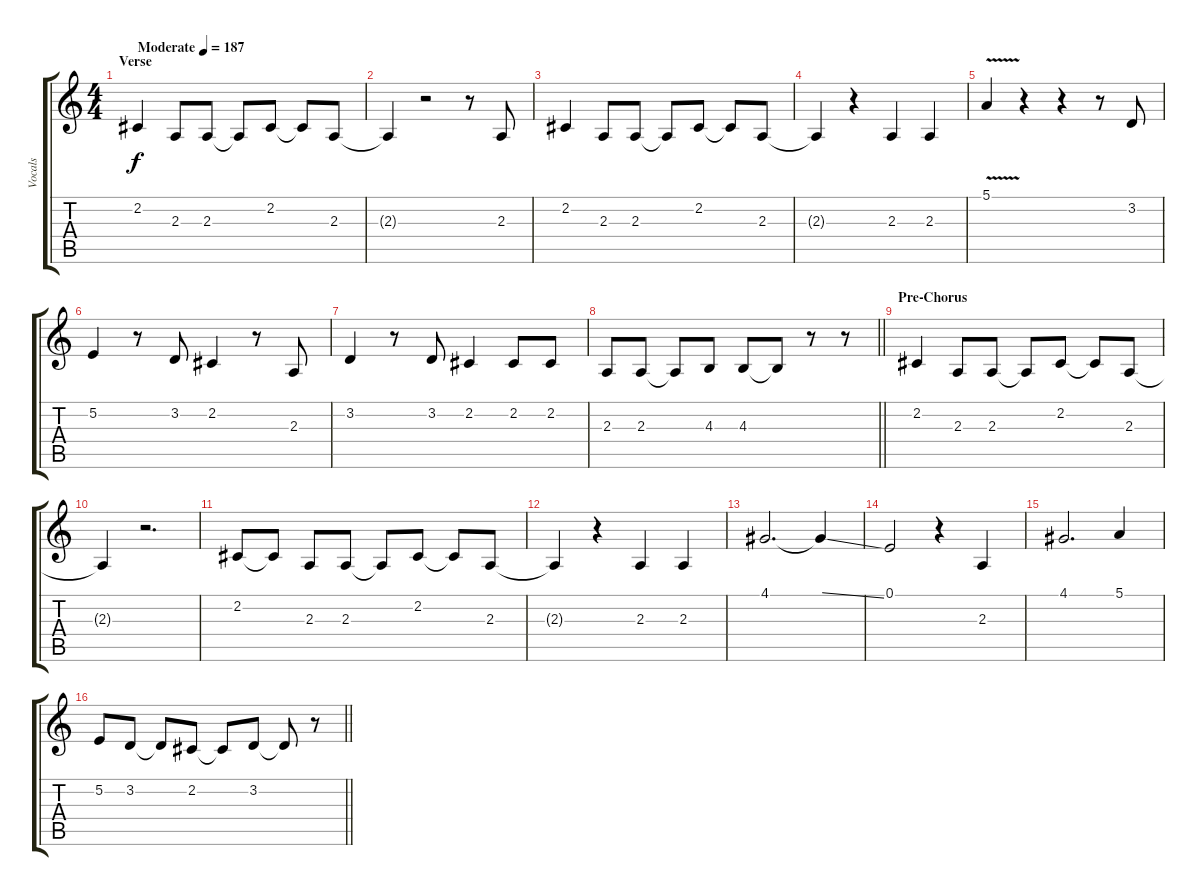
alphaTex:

\track ("Vocals" "Vocals") {instrument tenorsax}
\staff {score tabs}
\tuning (E4 B3 G3 D3 A2 E2) {hide}
\ts (4 4)
\section ("" "Verse")
\tempo (187 "Moderate")
\clef g2
\ks c
2.2.4{dy f instrument tenorsax} 2.3.8 2.3.8 2.3{t}.8 2.2.8 2.2{t}.8 2.3.8 |
2.3{t}.4 r.2 r.8 2.3.8 |
2.2.4 2.3.8 2.3.8 2.3{t}.8 2.2.8 2.2{t}.8 2.3.8 |
2.3{t}.4 r.4 2.3.4 2.3.4 |
5.1{v}.4 r.4 r.4 r.8 3.2.8 |
5.2.4 r.8 3.2.8 2.2.4 r.8 2.3.8 |
3.2.4 r.8 3.2.8 2.2.4 2.2.8 2.2.8 |
\barLineRight lightlight
2.3.8 2.3.8 2.3{t}.8 4.3.8 4.3.8 4.3{t}.8 r.8 r.8 |
\section ("" "Pre-Chorus")
2.2.4 2.3.8 2.3.8 2.3{t}.8 2.2.8 2.2{t}.8 2.3.8 |
2.3{t}.4 r.2{d} |
2.2.8 2.2{t}.8 2.3.8 2.3.8 2.3{t}.8 2.2.8 2.2{t}.8 2.3.8 |
2.3{t}.4 r.4 2.3.4 2.3.4 |
4.1.2{d} 4.1{ss t}.4 |
0.1.2 r.4 2.3.4 |
4.1.2{d} 5.1.4 |
\barLineRight lightlight
5.2.8 3.2.8 3.2{t}.8 2.2.8 2.2{t}.8 3.2.8 3.2{t}.8 r.8
